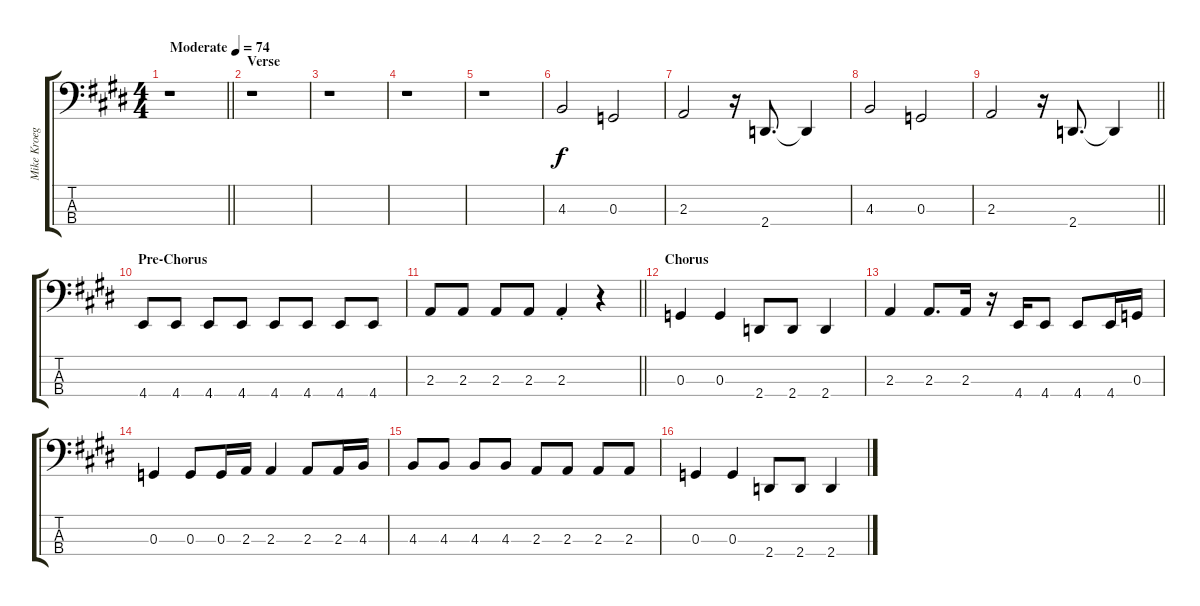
\track ("Mike Kroeger Bass" "Mike Kroeg") {instrument electricbasspick}
\staff {score tabs}
\tuning (F2 C2 G1 C1) {hide}
\ts (4 4)
\tempo (74 "Moderate")
\clef f4
\barLineRight lightlight
\ks e
r.1{dy f instrument electricbasspick} |
\section ("" "Verse")
\ks c#minor
r.1 |
r.1 |
\ks e
r.1 |
\ks c#minor
r.1 |
\ks e
4.3.2 0.3.2 |
\ks c#minor
2.3.2 r.16 2.4.8{d} 2.4{t}.4 |
\ks e
4.3.2 0.3.2 |
\barLineRight lightlight
\ks c#minor
2.3.2 r.16 2.4.8{d} 2.4{t}.4 |
\section ("" "Pre-Chorus")
\ks e
4.4.8 4.4.8 4.4.8 4.4.8 4.4.8 4.4.8 4.4.8 4.4.8 |
\barLineRight lightlight
\ks c#minor
2.3.8 2.3.8 2.3.8 2.3.8 2.3{st}.4 r.4 |
\section ("" "Chorus")
\ks e
0.3.4 0.3.4 2.4.8 2.4.8 2.4.4 |
\ks c#minor
2.3.4 2.3.8{d} 2.3.16 r.16 4.4.16 4.4.8 4.4.8 4.4.16 0.3.16 |
\ks e
0.3.4 0.3.8 0.3.16 2.3.16 2.3.4 2.3.8 2.3.16 4.3.16 |
\ks c#minor
4.3.8 4.3.8 4.3.8 4.3.8 2.3.8 2.3.8 2.3.8 2.3.8 |
\ks e
0.3.4 0.3.4 2.4.8 2.4.8 2.4.4
